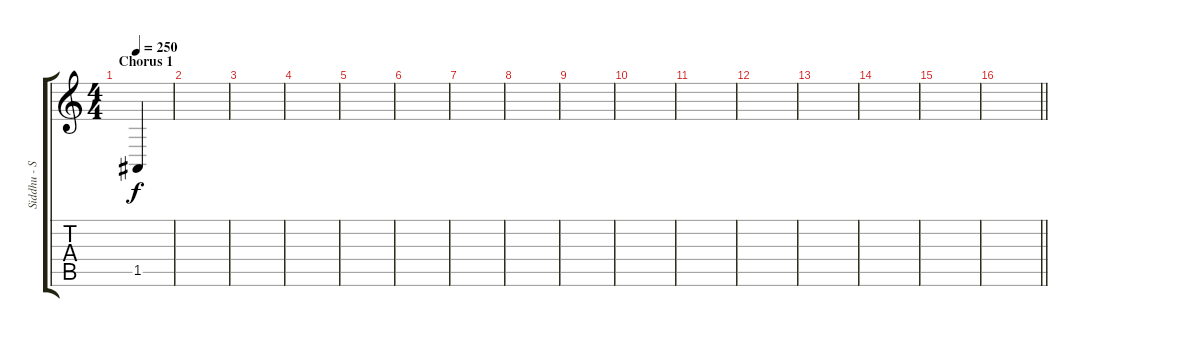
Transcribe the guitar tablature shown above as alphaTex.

\track ("Siddhu - Saxamaphone" "Siddhu - S") {instrument baritonesax}
\staff {score tabs}
\tuning (E4 B3 G3 D3 A2 E2) {hide}
\ts (4 4)
\section ("" "Chorus 1")
\tempo 250
\clef g2
\ks c
1.5.4{dy f} |
|
|
|
|
|
|
|
|
|
|
|
|
|
|
\barLineRight lightlight
